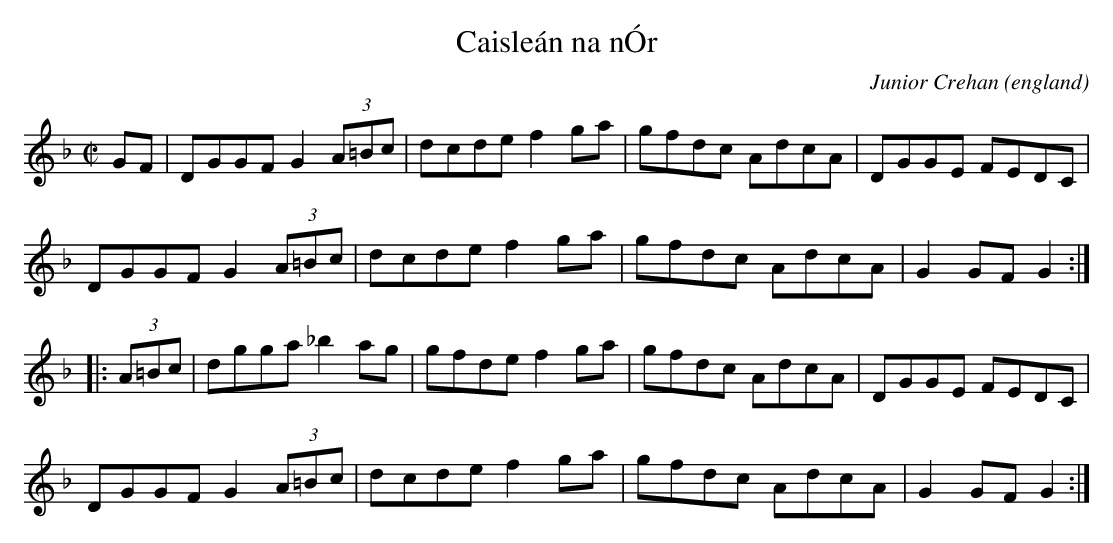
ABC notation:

X:1
T:Caisle\'an na n\'Or
O:england
C:Junior Crehan
M:C|
K:Gdor
GF|DGGF G2 (3A=Bc|dcde f2ga|gfdc AdcA|DGGE FEDC|
DGGF G2 (3A=Bc|dcde f2ga|gfdc AdcA|G2GF G2:|
|:(3A=Bc|dgga _b2ag|gfde f2ga|gfdc AdcA|DGGE FEDC|
DGGF G2 (3A=Bc|dcde f2ga|gfdc AdcA|G2GF G2:|
